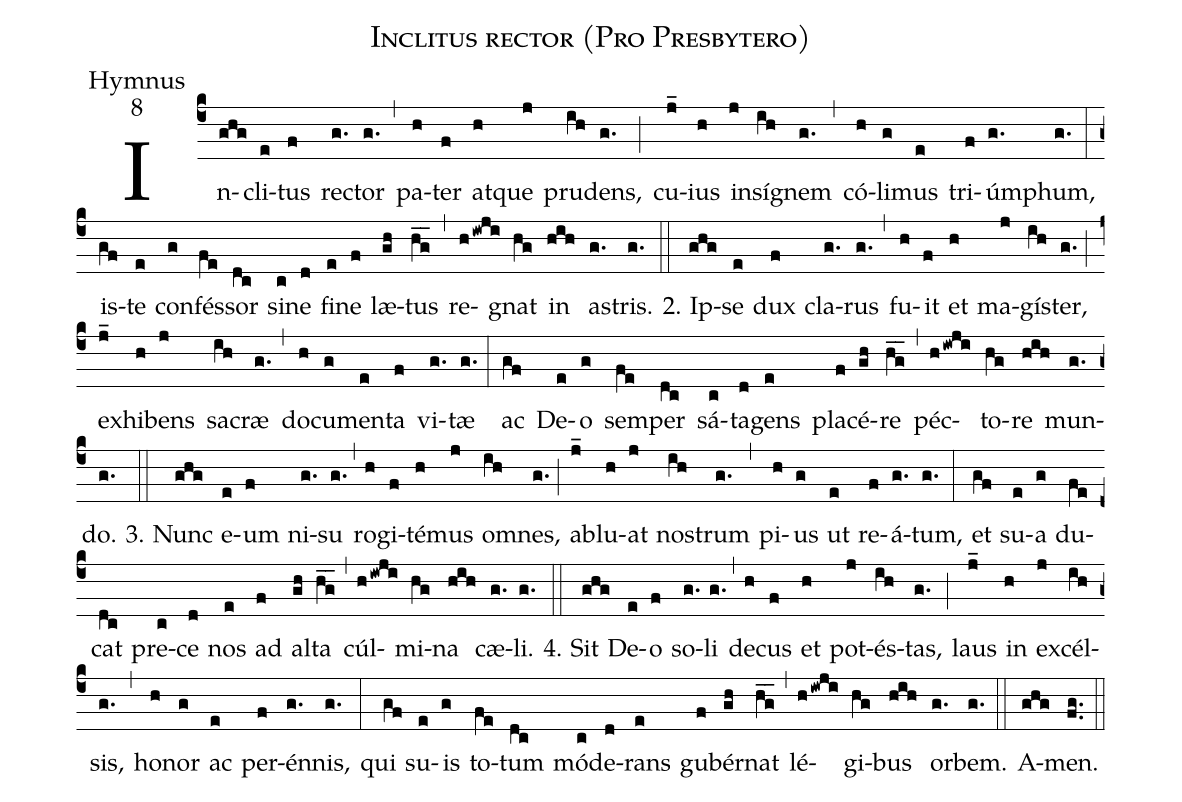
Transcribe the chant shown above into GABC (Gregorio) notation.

name:Inclitus rector (Pro Presbytero);
office-part:Hymnus;
mode:8;
%%
(c4)In(ghg)cli(e)tus(f) rec(g.)tor(g.) (,) pa(h)ter(f) at(h)que(j) pru(ih)dens,(g.) (;)
cu(j_)ius(h) in(j)sí(ih)gnem(g.) (,) có(h)li(g)mus(e) tri(f)úm(g.)phum,(g.) (:)
is(gf)te(e) con(g)fés(fe)sor(dc) si(c)ne(d) fi(e)ne(f) læ(gh)tus(hg__) (,)
re(hiwji)gnat(hg) in(hih) as(g.)tris.(g.) (::)
2. Ip(ghg)se(e) dux(f) cla(g.)rus(g.) (,) fu(h)it(f) et(h) ma(j)gís(ih)ter,(g.) (;)
ex(j_)hi(h)bens(j) sa(ih)cræ(g.) (,) do(h)cu(g)men(e)ta(f) vi(g.)tæ(g.) (:)
ac(gf) De(e)o(g) sem(fe)per(dc) sá(c)ta(d)gens(e) pla(f)cé(gh)re(hg__) (,)
péc(hiwji)to(hg)re(hih) mun(g.)do.(g.) (::)

3. Nunc(ghg) e(e)um(f) ni(g.)su(g.) (,) ro(h)gi(f)té(h)mus(j) om(ih)nes,(g.) (;)
ab(j_)lu(h)at(j) nos(ih)trum(g.) (,) pi(h)us(g) ut(e) re(f)á(g.)tum,(g.) (:)
et(gf) su(e)a(g) du(fe)cat(dc) pre(c)ce(d) nos(e) ad(f) al(gh)ta(hg__) (,)
cúl(hiwji)mi(hg)na(hih) cæ(g.)li.(g.) (::)

4. Sit(ghg) De(e)o(f) so(g.)li(g.) (,) de(h)cus(f) et(h) pot(j)és(ih)tas,(g.) (;)
laus(j_) in(h) ex(j)cél(ih)sis,(g.) (,) ho(h)nor(g) ac(e) per(f)én(g.)nis,(g.) (:)
qui(gf) su(e)is(g) to(fe)tum(dc) mó(c)de(d)rans(e) gu(f)bér(gh)nat(hg__) (,)
lé(hiwji)gi(hg)bus(hih) or(g.)bem.(g.) (::)
A(ghg)men.(fg..) (::)
